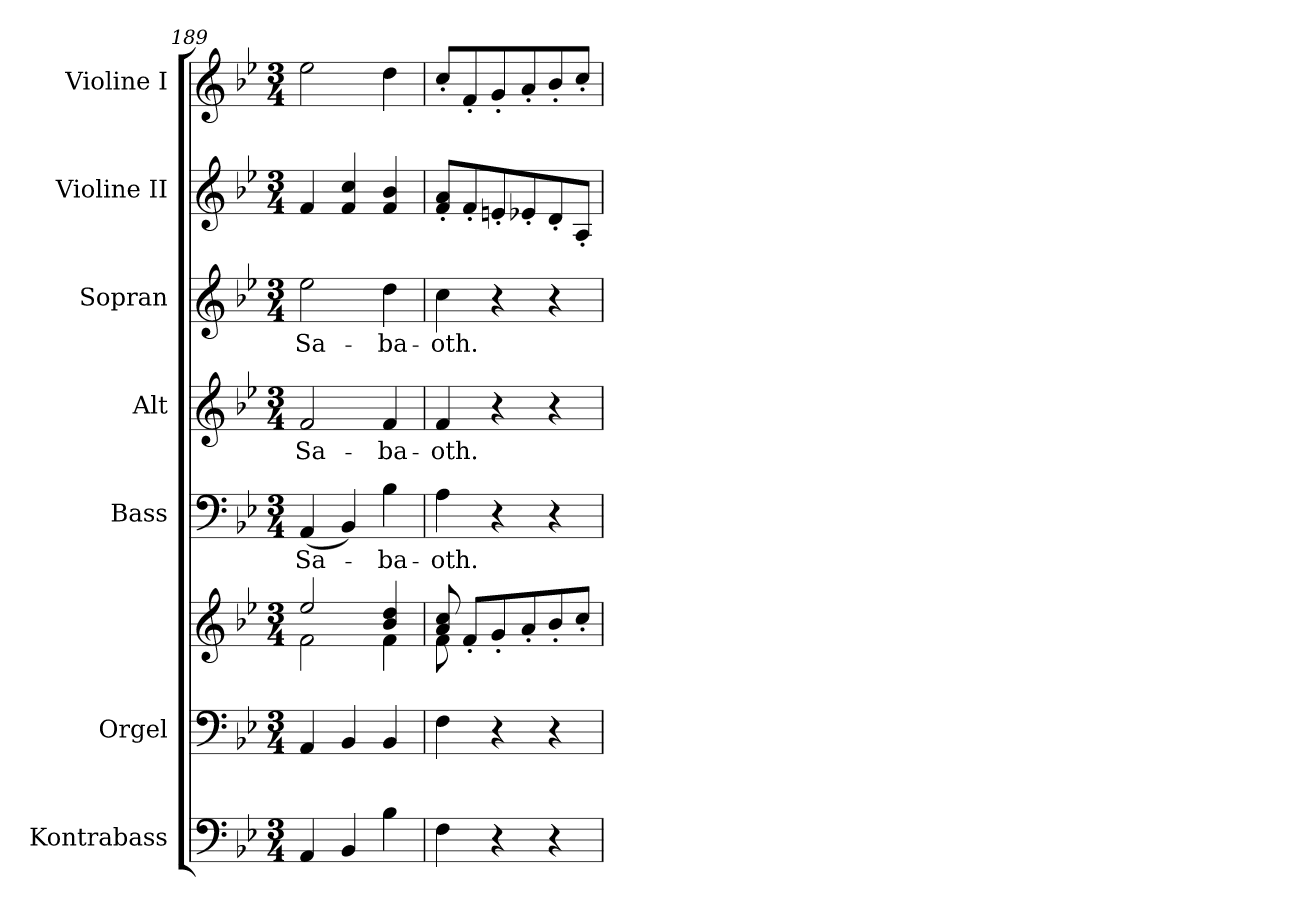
**kern	**kern	**kern	**kern	**text	**kern	**text	**kern	**text	**kern	**kern
*part7	*part6	*part6	*part5	*part5	*part4	*part4	*part3	*part3	*part2	*part1
*staff8	*staff7	*staff6	*staff5	*staff5	*staff4	*staff4	*staff3	*staff3	*staff2	*staff1
*I"Kontrabass	*I"Orgel	*	*I"Bass	*	*I"Alt	*	*I"Sopran	*	*I"Violine II	*I"Violine I
*I'Kb.	*I'Org.	*	*I'B	*	*I'A	*	*I'S	*	*I'Vl. II	*I'Vl. I
!!LO:PB:g=z
*clefF4	*clefF4	*clefG2	*clefF4	*	*clefG2	*	*clefG2	*	*clefG2	*clefG2
*ITrd7c12	*	*	*	*	*	*	*	*	*	*
*k[b-e-]	*k[b-e-]	*k[b-e-]	*k[b-e-]	*	*k[b-e-]	*	*k[b-e-]	*	*k[b-e-]	*k[b-e-]
*B-:	*B-:	*B-:	*B-:	*	*B-:	*	*B-:	*	*B-:	*B-:
*M3/4	*M3/4	*M3/4	*M3/4	*	*M3/4	*	*M3/4	*	*M3/4	*M3/4
=189	=189	=189	=189	=189	=189	=189	=189	=189	=189	=189
*	*	*^	*	*	*	*	*	*	*	*
!	!	!	!	!	!LO:LY:b	!	!LO:LY:b	!	!LO:LY:b	!	!
4AAA/	4AA/	2ee-/	2f\	(<4AA/	Sa-	2f/	Sa-	2ee-\	Sa-	4f/	2ee-\
4BBB-/	4BB-/	.	.	4BB-/)	.	.	.	.	.	4f/ 4cc/	.
!	!	!	!	!	!LO:LY:b	!	!LO:LY:b	!	!LO:LY:b	!	!
4BB-\	4BB-/	4b-/ 4dd/	4f\	4B-\	-ba-	4f/	-ba-	4dd\	-ba-	4f/ 4b-/	4dd\
=190	=190	=190	=190	=190	=190	=190	=190	=190	=190	=190	=190
!	!	!	!	!	!LO:LY:b	!	!LO:LY:b	!	!LO:LY:b	!	!
4FF\	4F\	8a/ 8cc/	8f\	4A\	-oth.	4f/	-oth.	4cc\	-oth.	8f/'< 8a/'<L	8cc'</L
.	.	8f'</L	2ryy	.	.	.	.	.	.	8f'</	8f'</
4r	4r	8g'</	.	4r	.	4r	.	4r	.	8en'</	8g'</
.	.	8a'</	.	.	.	.	.	.	.	8e-X'</	8a'</
4r	4r	8b-'</	.	4r	.	4r	.	4r	.	8d'</	8b-'</
.	.	8cc'</J	8ryy	.	.	.	.	.	.	8A'</J	8cc'</J
*	*	*v	*v	*	*	*	*	*	*	*	*
=	=	=	=	=	=	=	=	=	=	=
*-	*-	*-	*-	*-	*-	*-	*-	*-	*-	*-
